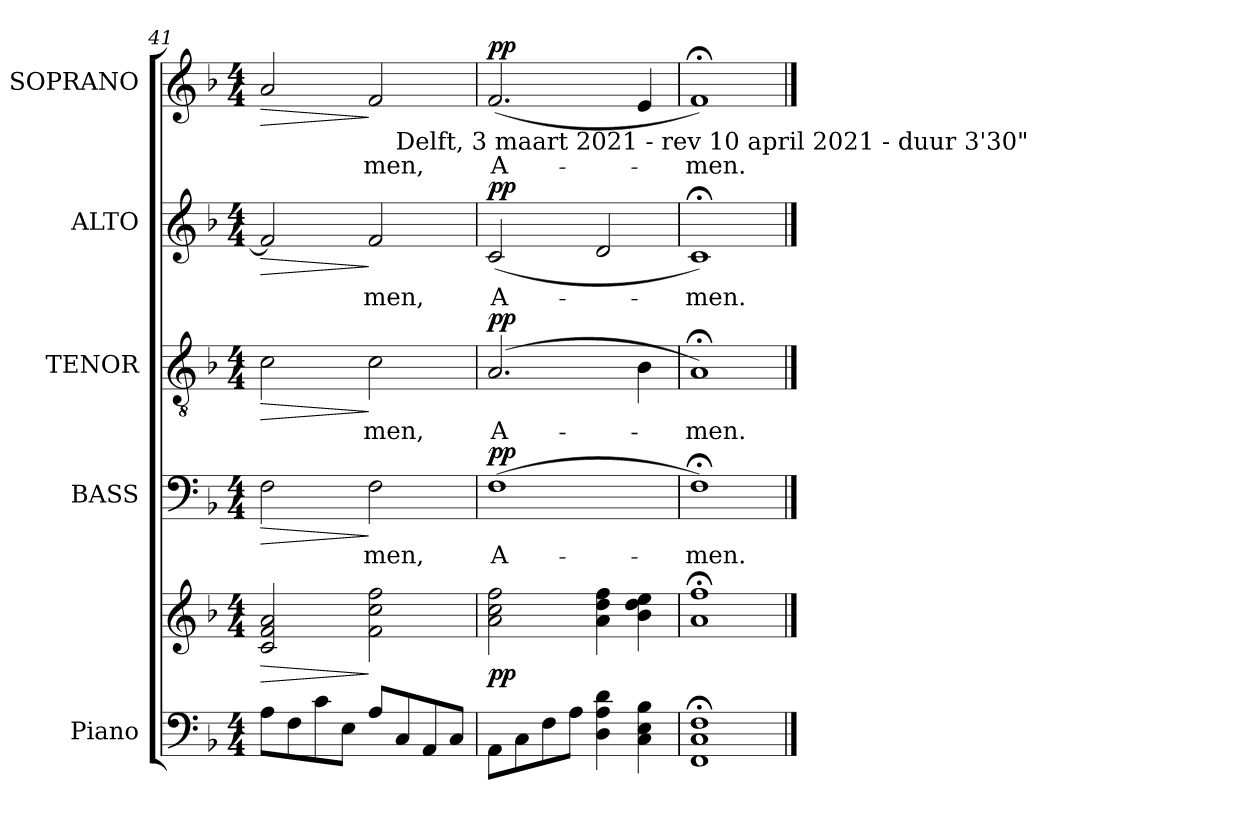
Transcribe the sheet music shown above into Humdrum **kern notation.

**kern	**kern	**dynam	**kern	**text	**dynam	**kern	**text	**dynam	**kern	**text	**dynam	**kern	**text	**dynam
*part5	*part5	*part5	*part4	*part4	*part4	*part3	*part3	*part3	*part2	*part2	*part2	*part1	*part1	*part1
*staff6	*staff5	*staff5/6	*staff4	*staff4	*staff4	*staff3	*staff3	*staff3	*staff2	*staff2	*staff2	*staff1	*staff1	*staff1
*I"Piano	*	*	*I"BASS	*	*	*I"TENOR	*	*	*I"ALTO	*	*	*I"SOPRANO	*	*
*I'Pno.	*	*	*I'B.	*	*	*I'T.	*	*	*I'A.	*	*	*I'S.	*	*
*clefF4	*clefG2	*	*clefF4	*	*	*clefGv2	*	*	*clefG2	*	*	*clefG2	*	*
*	*	*	*	*	*	*ITrd7c12	*	*	*	*	*	*	*	*
*k[b-]	*k[b-]	*	*k[b-]	*	*	*k[b-]	*	*	*k[b-]	*	*	*k[b-]	*	*
*F:	*F:	*	*F:	*	*	*F:	*	*	*F:	*	*	*F:	*	*
*M4/4	*M4/4	*	*M4/4	*	*	*M4/4	*	*	*M4/4	*	*	*M4/4	*	*
=41	=41	=41	=41	=41	=41	=41	=41	=41	=41	=41	=41	=41	=41	=41
!	!	!	!	!	!	!	!	!	!	!	!	!LO:TX:t=rit.	!	!
!	!	!LO:HP:b	!	!	!LO:HP:b	!	!	!LO:HP:b	!	!	!LO:HP:b	!	!	!LO:HP:b
*	*	*	*	*	*	*	*	*	*	*	*	*^	*	*
8Ai\L	2ci/ 2fi 2ai	>	2Fi\	.	>	2Ci\	.	>	2fi/]	.	>	2ai/	2ryy	.	>
8Fi\	.	.	.	.	.	.	.	.	.	.	.	.	.	.	.
8ci\	.	.	.	.	.	.	.	.	.	.	.	.	.	.	.
8Ei\J	.	.	.	.	.	.	.	.	.	.	.	.	.	.	.
!	!	!	!	!LO:LY:b:color=#000000	!	!	!	!	!	!	!	!	!	!	!
!	!	!	!	!	!	!	!LO:LY:b:color=#000000	!	!	!	!	!	!	!	!
!	!	!	!	!	!	!	!	!	!	!LO:LY:b:color=#000000	!	!	!	!	!
!	!	!	!	!	!	!	!	!	!	!	!	!	!	!LO:LY:b:color=#000000	!
8Ai/L	2fi\ 2cci 2ffi	]	2Fi\	-men,	]	2Ci\	-men,	]	2fi/	-men,	]	2fi/	8ryy	-men,	]
!	!	!	!	!	!	!	!	!	!	!	!	!	!LO:TX:b:t=Delft, 3 maart 2021 - rev 10 april 2021 - duur 3'30"	!	!
8Ci/	.	.	.	.	.	.	.	.	.	.	.	.	4.ryy	.	.
8AAi/	.	.	.	.	.	.	.	.	.	.	.	.	.	.	.
8Ci/J	.	.	.	.	.	.	.	.	.	.	.	.	.	.	.
*	*	*	*	*	*	*	*	*	*	*	*	*v	*v	*	*
=42	=42	=42	=42	=42	=42	=42	=42	=42	=42	=42	=42	=42	=42	=42
*	*	*	*	*	*	*	*	*	*	*	*	*^	*	*
!	!	!	!	!LO:LY:b:color=#000000	!	!	!	!	!	!	!	!	!	!	!
*	*	*	*	*	*	*	*	*	*	*	*	*v	*v	*	*
*	*	*	*	*	*	*	*	*	*	*	*	*^	*	*
!	!	!	!	!	!	!	!LO:LY:b:color=#000000	!	!	!	!	!	!	!	!
*	*	*	*	*	*	*	*	*	*	*	*	*v	*v	*	*
*	*	*	*	*	*	*	*	*	*	*	*	*^	*	*
!	!	!	!	!	!	!	!	!	!	!LO:LY:b:color=#000000	!	!	!	!	!
*	*	*	*	*	*	*	*	*	*	*	*	*v	*v	*	*
*	*	*	*	*	*	*	*	*	*	*	*	*^	*	*
!	!	!	!	!	!	!	!	!	!	!	!	!	!	!LO:LY:b:color=#000000	!
*	*	*	*	*	*	*	*	*	*	*	*	*v	*v	*	*
8AAi\L	2ai\ 2cci 2ffi	pp	(1Fi	A-	pp	(2.AAi/	A-	pp	(2ci/	A-	pp	(2.fi/	A-	pp
8Ci\	.	.	.	.	.	.	.	.	.	.	.	.	.	.
8Fi\	.	.	.	.	.	.	.	.	.	.	.	.	.	.
8Ai\J	.	.	.	.	.	.	.	.	.	.	.	.	.	.
4Di\ 4Ai 4di	4ai\ 4ddi 4ffi	.	.	.	.	.	.	.	2di/	.	.	.	.	.
4Ci\ 4Ei 4B-i	4b-i\ 4ddi 4eei	.	.	.	.	4BB-i\	.	.	.	.	.	4ei/	.	.
=43	=43	=43	=43	=43	=43	=43	=43	=43	=43	=43	=43	=43	=43	=43
!	!	!	!	!LO:LY:b:color=#000000	!	!	!	!	!	!	!	!	!	!
!	!	!	!	!	!	!	!LO:LY:b:color=#000000	!	!	!	!	!	!	!
!	!	!	!	!	!	!	!	!	!	!LO:LY:b:color=#000000	!	!	!	!
!	!	!	!	!	!	!	!	!	!	!	!	!	!LO:LY:b:color=#000000	!
1FFi; 1Ci; 1Fi;	1ai; 1ffi;	.	1F;i)	-men.	.	1AA;i)	-men.	.	1c;i)	-men.	.	1f;i)	-men.	.
==	==	==	==	==	==	==	==	==	==	==	==	==	==	==
*-	*-	*-	*-	*-	*-	*-	*-	*-	*-	*-	*-	*-	*-	*-
